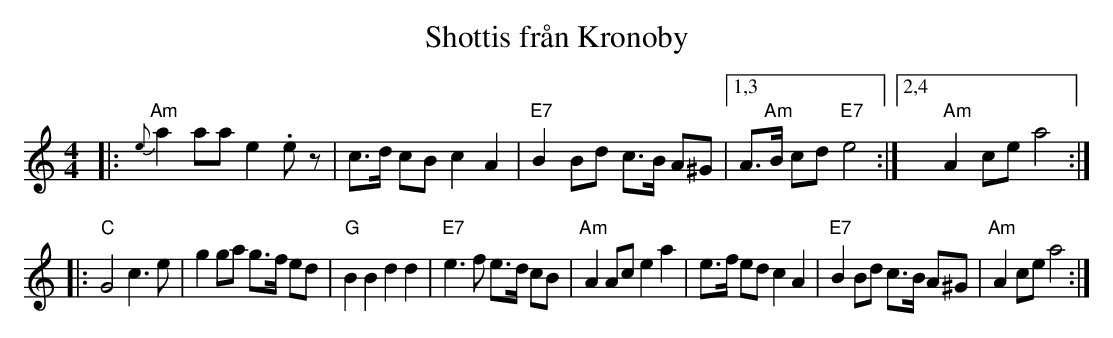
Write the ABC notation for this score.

X:1
T: Shottis fr\aan Kronoby
M: 4/4
L: 1/8
K: Am
|: "Am"{e}a2 aa e2 .ez | c>d cB c2 A2 | "E7"B2 Bd c>B A^G |1,3 A>"Am"B cd "E7"e4 \
                                                          :|2,4 " Am"A2 ce a4 :|
|: "C"G4 c3 e |  g2 ga g>f ed | "G"B2 B2 d2 d2 | "E7"e3 f e>d cB \
| "Am"A2 Ac e2 a2 | e>f ed c2 A2 | "E7"B2 Bd c>B A^G | "Am"A2 ce a4 :|
